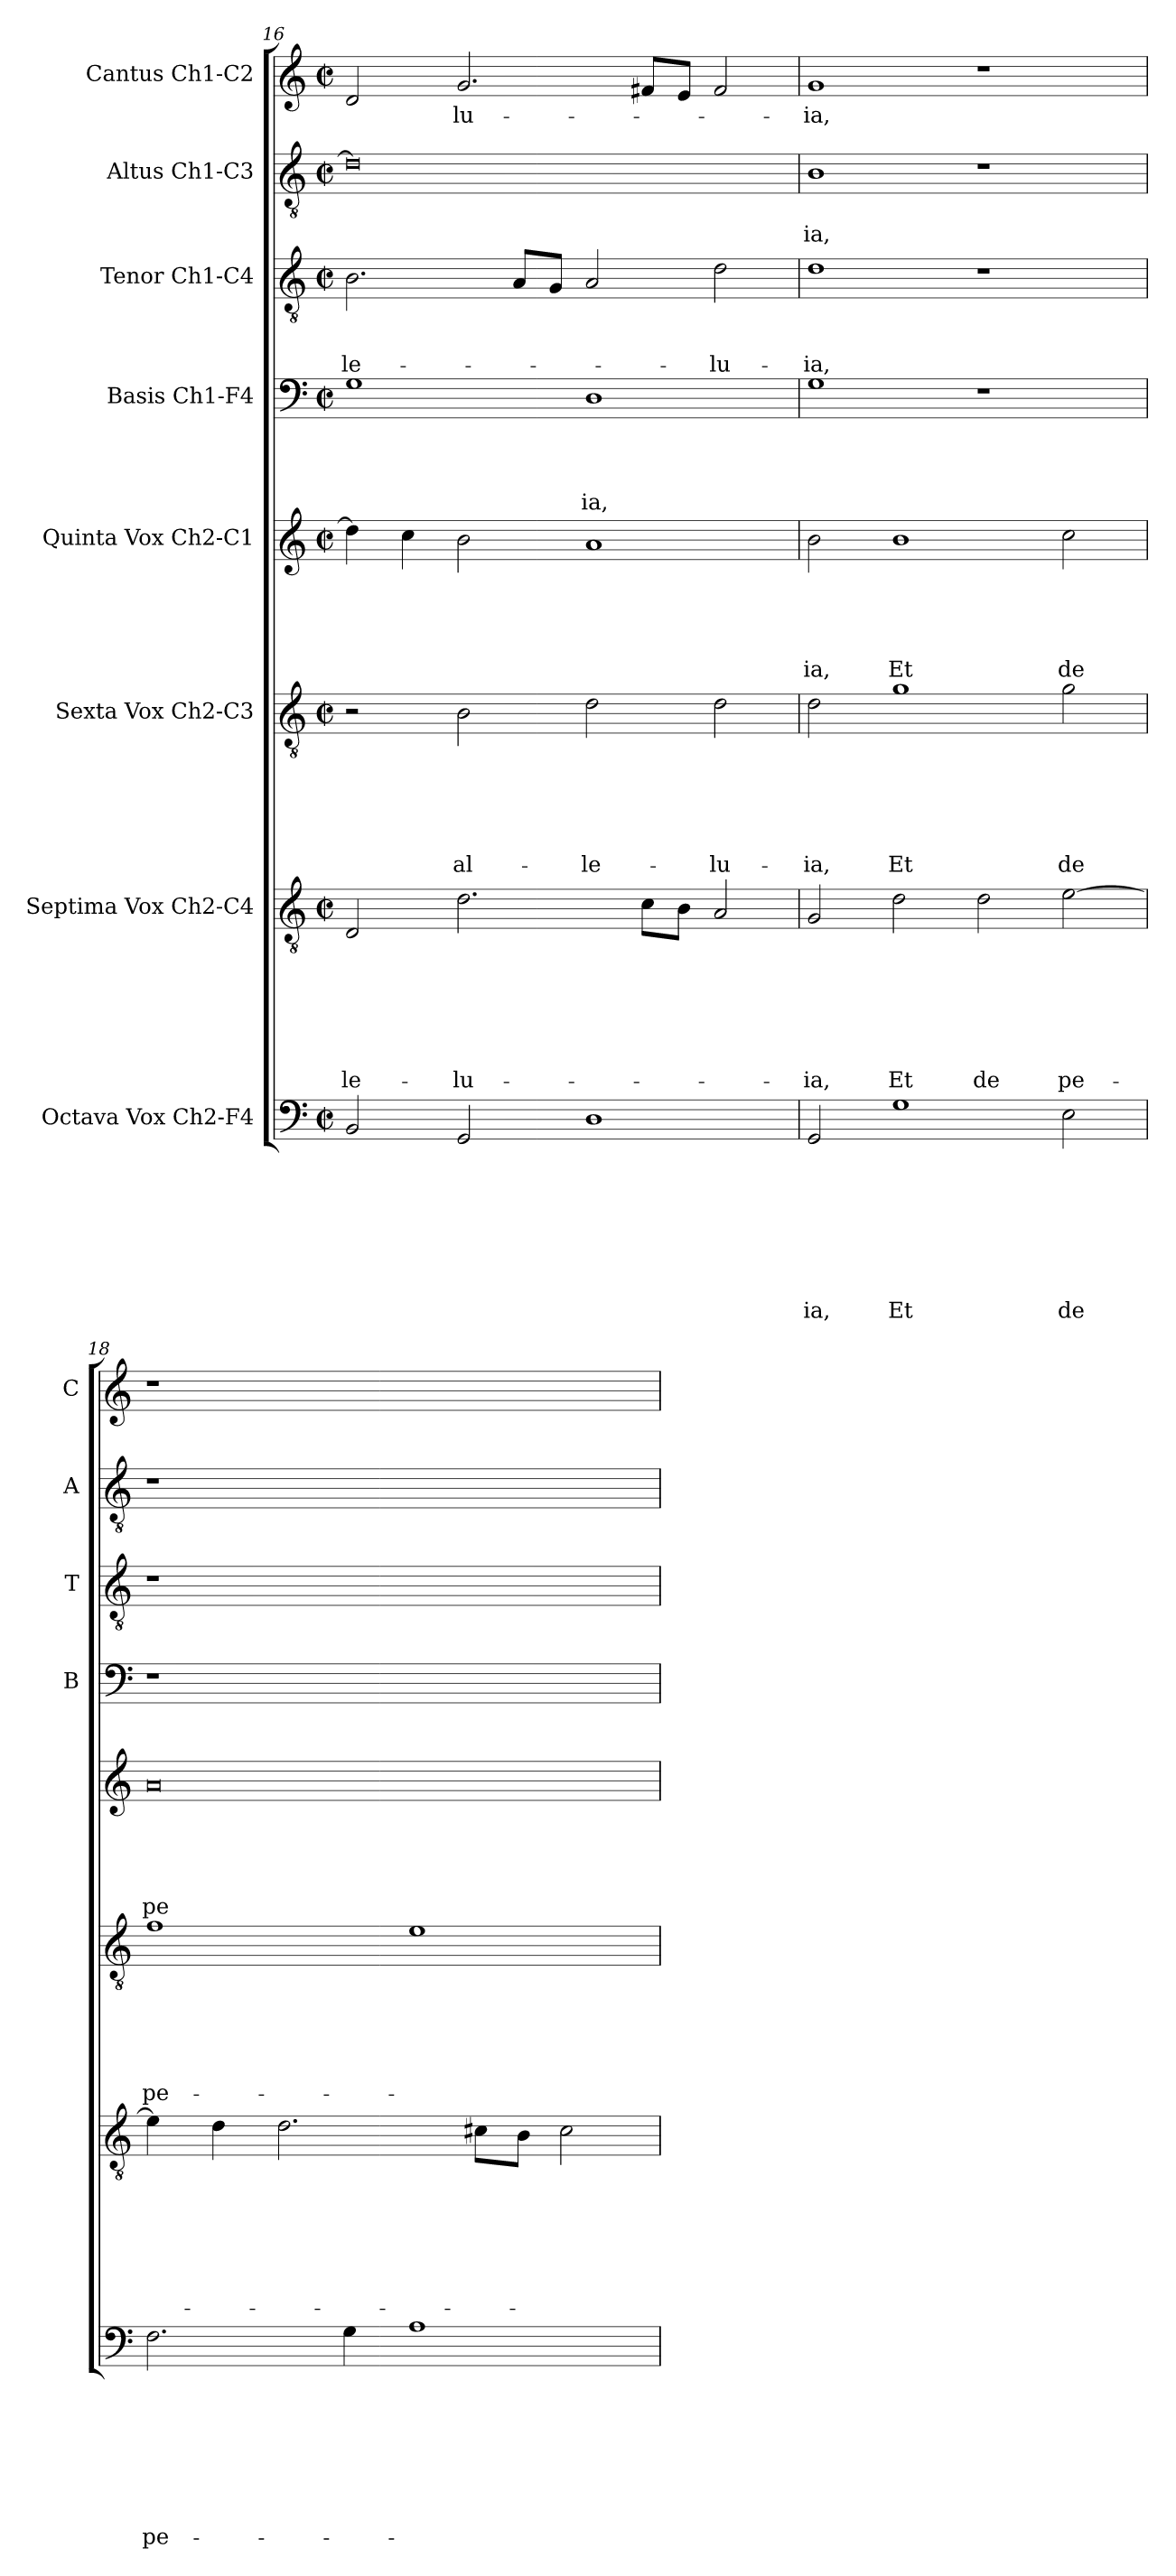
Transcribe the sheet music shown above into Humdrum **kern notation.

**kern	**text	**text	**text	**text	**text	**text	**text	**text	**kern	**text	**text	**text	**text	**text	**text	**text	**kern	**text	**text	**text	**text	**text	**text	**kern	**text	**text	**text	**text	**text	**kern	**text	**text	**text	**text	**kern	**text	**text	**text	**kern	**text	**text	**kern	**text
*part8	*part8	*part8	*part8	*part8	*part8	*part8	*part8	*part8	*part7	*part7	*part7	*part7	*part7	*part7	*part7	*part7	*part6	*part6	*part6	*part6	*part6	*part6	*part6	*part5	*part5	*part5	*part5	*part5	*part5	*part4	*part4	*part4	*part4	*part4	*part3	*part3	*part3	*part3	*part2	*part2	*part2	*part1	*part1
*staff8	*staff8	*staff8	*staff8	*staff8	*staff8	*staff8	*staff8	*staff8	*staff7	*staff7	*staff7	*staff7	*staff7	*staff7	*staff7	*staff7	*staff6	*staff6	*staff6	*staff6	*staff6	*staff6	*staff6	*staff5	*staff5	*staff5	*staff5	*staff5	*staff5	*staff4	*staff4	*staff4	*staff4	*staff4	*staff3	*staff3	*staff3	*staff3	*staff2	*staff2	*staff2	*staff1	*staff1
*I"Octava Vox Ch2-F4	*	*	*	*	*	*	*	*	*I"Septima Vox Ch2-C4	*	*	*	*	*	*	*	*I"Sexta Vox Ch2-C3	*	*	*	*	*	*	*I"Quinta Vox Ch2-C1	*	*	*	*	*	*I"Basis Ch1-F4	*	*	*	*	*I"Tenor Ch1-C4	*	*	*	*I"Altus Ch1-C3	*	*	*I"Cantus Ch1-C2	*
*	*	*	*	*	*	*	*	*	*	*	*	*	*	*	*	*	*	*	*	*	*	*	*	*	*	*	*	*	*	*I'B	*	*	*	*	*I'T	*	*	*	*I'A	*	*	*I'C	*
*clefF4	*	*	*	*	*	*	*	*	*clefGv2	*	*	*	*	*	*	*	*clefGv2	*	*	*	*	*	*	*clefG2	*	*	*	*	*	*clefF4	*	*	*	*	*clefGv2	*	*	*	*clefGv2	*	*	*clefG2	*
*k[]	*	*	*	*	*	*	*	*	*k[]	*	*	*	*	*	*	*	*k[]	*	*	*	*	*	*	*k[]	*	*	*	*	*	*k[]	*	*	*	*	*k[]	*	*	*	*k[]	*	*	*k[]	*
*C:	*	*	*	*	*	*	*	*	*C:	*	*	*	*	*	*	*	*C:	*	*	*	*	*	*	*C:	*	*	*	*	*	*C:	*	*	*	*	*C:	*	*	*	*C:	*	*	*C:	*
*M2/2	*	*	*	*	*	*	*	*	*M2/2	*	*	*	*	*	*	*	*M2/2	*	*	*	*	*	*	*M2/2	*	*	*	*	*	*M2/2	*	*	*	*	*M2/2	*	*	*	*M2/2	*	*	*M2/2	*
*met(c|)	*	*	*	*	*	*	*	*	*met(c|)	*	*	*	*	*	*	*	*met(c|)	*	*	*	*	*	*	*met(c|)	*	*	*	*	*	*met(c|)	*	*	*	*	*met(c|)	*	*	*	*met(c|)	*	*	*met(c|)	*
=16	=16	=16	=16	=16	=16	=16	=16	=16	=16	=16	=16	=16	=16	=16	=16	=16	=16	=16	=16	=16	=16	=16	=16	=16	=16	=16	=16	=16	=16	=16	=16	=16	=16	=16	=16	=16	=16	=16	=16	=16	=16	=16	=16
!	!	!	!	!	!	!	!	!	!	!	!	!	!	!	!	!LO:LY:b	!	!	!	!	!	!	!	!	!	!	!	!	!	!	!	!	!	!	!	!	!	!LO:LY:b	!	!	!	!	!
2BB/	.	.	.	.	.	.	.	.	2D/	.	.	.	.	.	.	-le-	2r	.	.	.	.	.	.	4dd\]	.	.	.	.	.	1G	.	.	.	.	2.B\	.	.	-le-	0d]	.	.	2d/	.
.	.	.	.	.	.	.	.	.	.	.	.	.	.	.	.	.	.	.	.	.	.	.	.	4cc\	.	.	.	.	.	.	.	.	.	.	.	.	.	.	.	.	.	.	.
!	!	!	!	!	!	!	!	!	!	!	!	!	!	!	!	!LO:LY:b	!	!	!	!	!	!	!LO:LY:b	!	!	!	!	!	!	!	!	!	!	!	!	!	!	!	!	!	!	!	!LO:LY:b
2GG/	.	.	.	.	.	.	.	.	2.d\	.	.	.	.	.	.	-lu-	2B\	.	.	.	.	.	al-	2b\	.	.	.	.	.	.	.	.	.	.	.	.	.	.	.	.	.	2.g/	-lu-
.	.	.	.	.	.	.	.	.	.	.	.	.	.	.	.	.	.	.	.	.	.	.	.	.	.	.	.	.	.	.	.	.	.	.	8A/L	.	.	.	.	.	.	.	.
.	.	.	.	.	.	.	.	.	.	.	.	.	.	.	.	.	.	.	.	.	.	.	.	.	.	.	.	.	.	.	.	.	.	.	8G/J	.	.	.	.	.	.	.	.
!	!	!	!	!	!	!	!	!	!	!	!	!	!	!	!	!	!	!	!	!	!	!	!LO:LY:b	!	!	!	!	!	!	!	!	!	!	!LO:LY:b	!	!	!	!	!	!	!	!	!
1D	.	.	.	.	.	.	.	.	.	.	.	.	.	.	.	.	2d\	.	.	.	.	.	-le-	1a	.	.	.	.	.	1D	.	.	.	-ia,	2A/	.	.	.	.	.	.	.	.
.	.	.	.	.	.	.	.	.	8c\L	.	.	.	.	.	.	.	.	.	.	.	.	.	.	.	.	.	.	.	.	.	.	.	.	.	.	.	.	.	.	.	.	8f#X/L	.
.	.	.	.	.	.	.	.	.	8B\J	.	.	.	.	.	.	.	.	.	.	.	.	.	.	.	.	.	.	.	.	.	.	.	.	.	.	.	.	.	.	.	.	8e/J	.
!	!	!	!	!	!	!	!	!	!	!	!	!	!	!	!	!	!	!	!	!	!	!	!LO:LY:b	!	!	!	!	!	!	!	!	!	!	!	!	!	!	!LO:LY:b	!	!	!	!	!
.	.	.	.	.	.	.	.	.	2A/	.	.	.	.	.	.	.	2d\	.	.	.	.	.	-lu-	.	.	.	.	.	.	.	.	.	.	.	2d\	.	.	-lu-	.	.	.	2f#/	.
=17	=17	=17	=17	=17	=17	=17	=17	=17	=17	=17	=17	=17	=17	=17	=17	=17	=17	=17	=17	=17	=17	=17	=17	=17	=17	=17	=17	=17	=17	=17	=17	=17	=17	=17	=17	=17	=17	=17	=17	=17	=17	=17	=17
!	!	!	!	!	!	!	!	!LO:LY:b	!	!	!	!	!	!	!	!LO:LY:b	!	!	!	!	!	!	!LO:LY:b	!	!	!	!	!	!LO:LY:b	!	!	!	!	!	!	!	!	!LO:LY:b	!	!	!LO:LY:b	!	!LO:LY:b
2GG/	.	.	.	.	.	.	.	-ia,	2G/	.	.	.	.	.	.	-ia,	2d\	.	.	.	.	.	-ia,	2b\	.	.	.	.	-ia,	1G	.	.	.	.	1d	.	.	-ia,	1B	.	-ia,	1g	-ia,
!	!	!	!	!	!	!	!	!LO:LY:b	!	!	!	!	!	!	!	!LO:LY:b	!	!	!	!	!	!	!LO:LY:b	!	!	!	!	!	!LO:LY:b	!	!	!	!	!	!	!	!	!	!	!	!	!	!
1G	.	.	.	.	.	.	.	Et	2d\	.	.	.	.	.	.	Et	1g	.	.	.	.	.	Et	1b	.	.	.	.	Et	.	.	.	.	.	.	.	.	.	.	.	.	.	.
!	!	!	!	!	!	!	!	!	!	!	!	!	!	!	!	!LO:LY:b	!	!	!	!	!	!	!	!	!	!	!	!	!	!	!	!	!	!	!	!	!	!	!	!	!	!	!
.	.	.	.	.	.	.	.	.	2d\	.	.	.	.	.	.	de	.	.	.	.	.	.	.	.	.	.	.	.	.	1r	.	.	.	.	1r	.	.	.	1r	.	.	1r	.
!	!	!	!	!	!	!	!	!LO:LY:b	!	!	!	!	!	!	!	!LO:LY:b	!	!	!	!	!	!	!LO:LY:b	!	!	!	!	!	!LO:LY:b	!	!	!	!	!	!	!	!	!	!	!	!	!	!
2E\	.	.	.	.	.	.	.	de	[2e\	.	.	.	.	.	.	pe-	2g\	.	.	.	.	.	de	2cc\	.	.	.	.	de	.	.	.	.	.	.	.	.	.	.	.	.	.	.
=18	=18	=18	=18	=18	=18	=18	=18	=18	=18	=18	=18	=18	=18	=18	=18	=18	=18	=18	=18	=18	=18	=18	=18	=18	=18	=18	=18	=18	=18	=18	=18	=18	=18	=18	=18	=18	=18	=18	=18	=18	=18	=18	=18
!	!	!	!	!	!	!	!	!LO:LY:b	!	!	!	!	!	!	!	!	!	!	!	!	!	!	!LO:LY:b	!	!	!	!	!	!LO:LY:b	!	!	!	!	!	!	!	!	!	!	!	!	!	!
2.F\	.	.	.	.	.	.	.	pe-	4e\]	.	.	.	.	.	.	.	1f	.	.	.	.	.	pe-	0a	.	.	.	.	pe-	1r	.	.	.	.	1r	.	.	.	1r	.	.	1r	.
.	.	.	.	.	.	.	.	.	4d\	.	.	.	.	.	.	.	.	.	.	.	.	.	.	.	.	.	.	.	.	.	.	.	.	.	.	.	.	.	.	.	.	.	.
.	.	.	.	.	.	.	.	.	2.d\	.	.	.	.	.	.	.	.	.	.	.	.	.	.	.	.	.	.	.	.	.	.	.	.	.	.	.	.	.	.	.	.	.	.
4G\	.	.	.	.	.	.	.	.	.	.	.	.	.	.	.	.	.	.	.	.	.	.	.	.	.	.	.	.	.	.	.	.	.	.	.	.	.	.	.	.	.	.	.
1A	.	.	.	.	.	.	.	.	.	.	.	.	.	.	.	.	1e	.	.	.	.	.	.	.	.	.	.	.	.	1ryy	.	.	.	.	1ryy	.	.	.	1ryy	.	.	1ryy	.
.	.	.	.	.	.	.	.	.	8c#X\L	.	.	.	.	.	.	.	.	.	.	.	.	.	.	.	.	.	.	.	.	.	.	.	.	.	.	.	.	.	.	.	.	.	.
.	.	.	.	.	.	.	.	.	8B\J	.	.	.	.	.	.	.	.	.	.	.	.	.	.	.	.	.	.	.	.	.	.	.	.	.	.	.	.	.	.	.	.	.	.
.	.	.	.	.	.	.	.	.	2c#\	.	.	.	.	.	.	.	.	.	.	.	.	.	.	.	.	.	.	.	.	.	.	.	.	.	.	.	.	.	.	.	.	.	.
=	=	=	=	=	=	=	=	=	=	=	=	=	=	=	=	=	=	=	=	=	=	=	=	=	=	=	=	=	=	=	=	=	=	=	=	=	=	=	=	=	=	=	=
*-	*-	*-	*-	*-	*-	*-	*-	*-	*-	*-	*-	*-	*-	*-	*-	*-	*-	*-	*-	*-	*-	*-	*-	*-	*-	*-	*-	*-	*-	*-	*-	*-	*-	*-	*-	*-	*-	*-	*-	*-	*-	*-	*-
